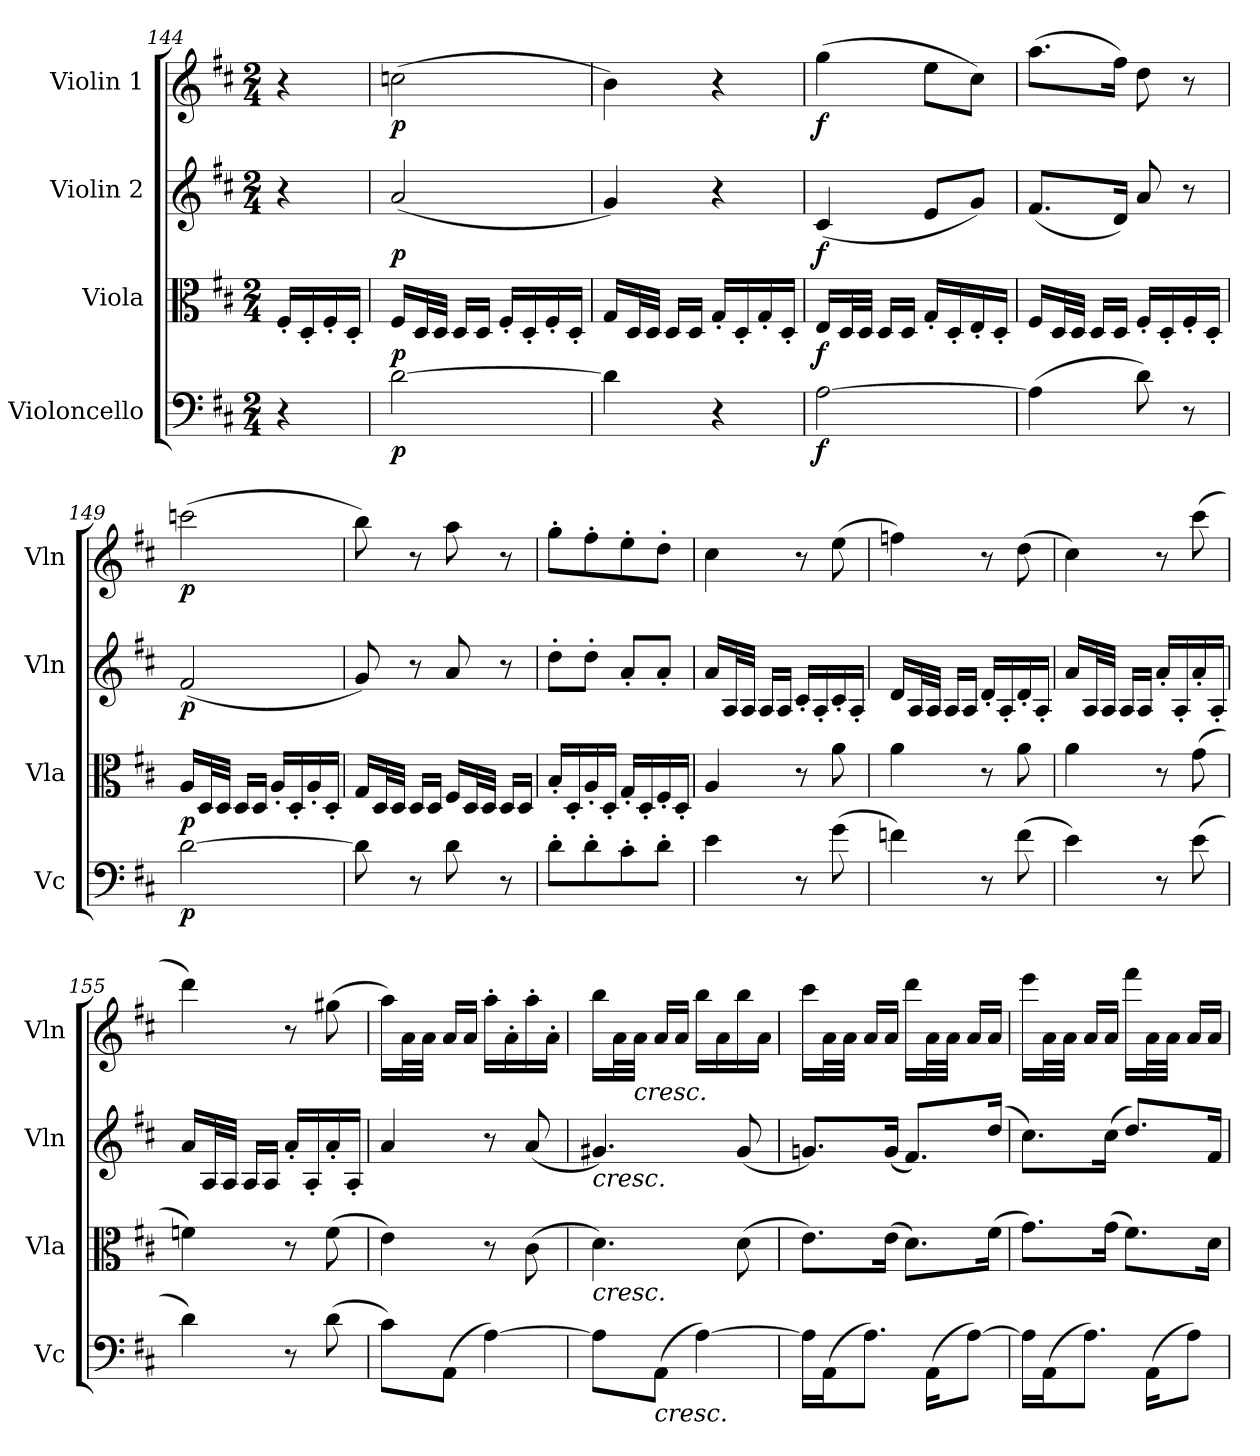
**kern	**dynam	**kern	**dynam	**kern	**dynam	**kern	**dynam
*part4	*part4	*part3	*part3	*part2	*part2	*part1	*part1
*staff4	*staff4	*staff3	*staff3	*staff2	*staff2	*staff1	*staff1
*I"Violoncello	*	*I"Viola	*	*I"Violin 2	*	*I"Violin 1	*
*I'Vc	*	*I'Vla	*	*I'Vln	*	*I'Vln	*
*clefF4	*	*clefC3	*	*clefG2	*	*clefG2	*
*k[f#c#]	*	*k[f#c#]	*	*k[f#c#]	*	*k[f#c#]	*
*M2/4	*	*M2/4	*	*M2/4	*	*M2/4	*
=144X16	=144X16	=144X16	=144X16	=144X16	=144X16	=144X16	=144X16
4r	.	16F#'/LL	.	4r	.	4r	.
.	.	16D'/	.	.	.	.	.
.	.	16F#'/	.	.	.	.	.
.	.	16D'/JJ	.	.	.	.	.
=145	=145	=145	=145	=145	=145	=145	=145
!	!LO:DY:b	!	!LO:DY:b	!	!LO:DY:b	!	!LO:DY:b
[2d\	p	16F#/LL	p	(2a/	p	(2ccn\	p
.	.	32D/L	.	.	.	.	.
.	.	32D/JJJ	.	.	.	.	.
.	.	16D/LL	.	.	.	.	.
.	.	16D/JJ	.	.	.	.	.
.	.	16F#'/LL	.	.	.	.	.
.	.	16D'/	.	.	.	.	.
.	.	16F#'/	.	.	.	.	.
.	.	16D'/JJ	.	.	.	.	.
!!LO:PB:g=z
=146	=146	=146	=146	=146	=146	=146	=146
4d\]	.	16G/LL	.	4g/)	.	4b\)	.
.	.	32D/L	.	.	.	.	.
.	.	32D/JJJ	.	.	.	.	.
.	.	16D/LL	.	.	.	.	.
.	.	16D/JJ	.	.	.	.	.
4r	.	16G'/LL	.	4r	.	4r	.
.	.	16D'/	.	.	.	.	.
.	.	16G'/	.	.	.	.	.
.	.	16D'/JJ	.	.	.	.	.
=147	=147	=147	=147	=147	=147	=147	=147
!	!LO:DY:b	!	!LO:DY:b	!	!LO:DY:b	!	!LO:DY:b
[2A\	f	16E/LL	f	(4c#/	f	(4gg\	f
.	.	32D/L	.	.	.	.	.
.	.	32D/JJJ	.	.	.	.	.
.	.	16D/LL	.	.	.	.	.
.	.	16D/JJ	.	.	.	.	.
.	.	16G'/LL	.	8e/L	.	8ee\L	.
.	.	16D'/	.	.	.	.	.
.	.	16E'/	.	8g/J)	.	8cc#\J)	.
.	.	16D'/JJ	.	.	.	.	.
=148	=148	=148	=148	=148	=148	=148	=148
(4A\]	.	16F#/LL	.	(8.f#/L	.	(8.aa\L	.
.	.	32D/L	.	.	.	.	.
.	.	32D/JJJ	.	.	.	.	.
.	.	16D/LL	.	.	.	.	.
.	.	16D/JJ	.	16d/Jk)	.	16ff#\Jk)	.
8d\)	.	16F#'/LL	.	8a/	.	8dd\	.
.	.	16D'/	.	.	.	.	.
8r	.	16F#'/	.	8r	.	8r	.
.	.	16D'/JJ	.	.	.	.	.
=149	=149	=149	=149	=149	=149	=149	=149
!	!LO:DY:b	!	!LO:DY:b	!	!LO:DY:b	!	!LO:DY:b
[2d\	p	16A/LL	p	(2f#/	p	(2cccn\	p
.	.	32D/L	.	.	.	.	.
.	.	32D/JJJ	.	.	.	.	.
.	.	16D/LL	.	.	.	.	.
.	.	16D/JJ	.	.	.	.	.
.	.	16A'/LL	.	.	.	.	.
.	.	16D'/	.	.	.	.	.
.	.	16A'/	.	.	.	.	.
.	.	16D'/JJ	.	.	.	.	.
!!LO:LB:g=z
=150	=150	=150	=150	=150	=150	=150	=150
8d\]	.	16G/LL	.	8g/)	.	8bb\)	.
.	.	32D/L	.	.	.	.	.
.	.	32D/JJJ	.	.	.	.	.
8r	.	16D/LL	.	8r	.	8r	.
.	.	16D/JJ	.	.	.	.	.
8d\	.	16F#/LL	.	8a/	.	8aa\	.
.	.	32D/L	.	.	.	.	.
.	.	32D/JJJ	.	.	.	.	.
8r	.	16D/LL	.	8r	.	8r	.
.	.	16D/JJ	.	.	.	.	.
=151	=151	=151	=151	=151	=151	=151	=151
8d'\L	.	16B'/LL	.	8dd'\L	.	8gg'\L	.
.	.	16D'/	.	.	.	.	.
8d'\	.	16A'/	.	8dd'\J	.	8ff#'\	.
.	.	16D'/JJ	.	.	.	.	.
8c#'\	.	16G'/LL	.	8a'/L	.	8ee'\	.
.	.	16D'/	.	.	.	.	.
8d'\J	.	16F#'/	.	8a'/J	.	8dd'\J	.
.	.	16D'/JJ	.	.	.	.	.
=152	=152	=152	=152	=152	=152	=152	=152
4e\	.	4A/	.	16a/LL	.	4cc#\	.
.	.	.	.	32A/L	.	.	.
.	.	.	.	32A/JJJ	.	.	.
.	.	.	.	16A/LL	.	.	.
.	.	.	.	16A/JJ	.	.	.
8r	.	8r	.	16c#'/LL	.	8r	.
.	.	.	.	16A'/	.	.	.
(8g\	.	8a\	.	16c#'/	.	(8ee\	.
.	.	.	.	16A'/JJ	.	.	.
=153	=153	=153	=153	=153	=153	=153	=153
4fn\)	.	4a\	.	16d/LL	.	4ffn\)	.
.	.	.	.	32A/L	.	.	.
.	.	.	.	32A/JJJ	.	.	.
.	.	.	.	16A/LL	.	.	.
.	.	.	.	16A/JJ	.	.	.
8r	.	8r	.	16d'/LL	.	8r	.
.	.	.	.	16A'/	.	.	.
(8f\	.	8a\	.	16d'/	.	(8dd\	.
.	.	.	.	16A'/JJ	.	.	.
=154	=154	=154	=154	=154	=154	=154	=154
4e\)	.	4a\	.	16a/LL	.	4cc#\)	.
.	.	.	.	32A/L	.	.	.
.	.	.	.	32A/JJJ	.	.	.
.	.	.	.	16A/LL	.	.	.
.	.	.	.	16A/JJ	.	.	.
8r	.	8r	.	16a'/LL	.	8r	.
.	.	.	.	16A'/	.	.	.
(8e\	.	(8g\	.	16a'/	.	(8ccc#\	.
.	.	.	.	16A'/JJ	.	.	.
!!LO:LB:g=z
=155	=155	=155	=155	=155	=155	=155	=155
4d\)	.	4fn\)	.	16a/LL	.	4ddd\)	.
.	.	.	.	32A/L	.	.	.
.	.	.	.	32A/JJJ	.	.	.
.	.	.	.	16A/LL	.	.	.
.	.	.	.	16A/JJ	.	.	.
8r	.	8r	.	16a'/LL	.	8r	.
.	.	.	.	16A'/	.	.	.
(8d\	.	(8f\	.	16a'/	.	(8gg#X\	.
.	.	.	.	16A'/JJ	.	.	.
=156	=156	=156	=156	=156	=156	=156	=156
8c#\L)	.	4e\)	.	4a/	.	16aa\LL)	.
.	.	.	.	.	.	32a\L	.
.	.	.	.	.	.	32a\JJJ	.
(8AA\J	.	.	.	.	.	16a/LL	.
.	.	.	.	.	.	16a/JJ	.
[4A\)	.	8r	.	8r	.	16aa'\LL	.
.	.	.	.	.	.	16a'\	.
.	.	(8c#\	.	(8a/	.	16aa'\	.
.	.	.	.	.	.	16a'\JJ	.
=157	=157	=157	=157	=157	=157	=157	=157
!	!	!	!	!LO:TX:b:i:t=cresc.	!	!	!
!	!	!LO:TX:b:i:t=cresc.	!	!	!	!	!
8A\L]	.	4.d\)	.	4.g#X/)	.	16bb\LL	.
.	.	.	.	.	.	32a\L	.
!	!	!	!	!	!	!LO:TX:b:i:t=cresc.	!
.	.	.	.	.	.	32a\JJJ	.
!LO:TX:b:i:t=cresc.	!	!	!	!	!	!	!
(8AA\J	.	.	.	.	.	16a/LL	.
.	.	.	.	.	.	16a/JJ	.
[4A\)	.	.	.	.	.	16bb\LL	.
.	.	.	.	.	.	16a\	.
.	.	(8d\	.	(8g#/	.	16bb\	.
.	.	.	.	.	.	16a\JJ	.
=158	=158	=158	=158	=158	=158	=158	=158
16A\LL]	.	8.e\L)	.	8.gn/L)	.	16ccc#\LL	.
(16AA\J	.	.	.	.	.	32a\L	.
.	.	.	.	.	.	32a\JJJ	.
8.A\J)	.	.	.	.	.	16a/LL	.
.	.	(16e\Jk	.	(16g/Jk	.	16a/JJ	.
.	.	8.d\L)	.	8.f#/L)	.	16ddd\LL	.
(16AA\KL	.	.	.	.	.	32a\L	.
.	.	.	.	.	.	32a\JJJ	.
[8A\J)	.	.	.	.	.	16a/LL	.
.	.	(16f#\Jk	.	(16dd/Jk	.	16a/JJ	.
!!LO:LB:g=z
=159	=159	=159	=159	=159	=159	=159	=159
16A\LL]	.	8.g\L)	.	8.cc#\L)	.	16eee\LL	.
(16AA\J	.	.	.	.	.	32a\L	.
.	.	.	.	.	.	32a\JJJ	.
8.A\J)	.	.	.	.	.	16a/LL	.
.	.	(16g\Jk	.	(16cc#\Jk	.	16a/JJ	.
.	.	8.f#\L)	.	8.dd/L)	.	16fff#\LL	.
(16AA\KL	.	.	.	.	.	32a\L	.
.	.	.	.	.	.	32a\JJJ	.
8A\J)	.	.	.	.	.	16a/LL	.
.	.	16d\Jk	.	16f#/Jk	.	16a/JJ	.
=	=	=	=	=	=	=	=
*-	*-	*-	*-	*-	*-	*-	*-
